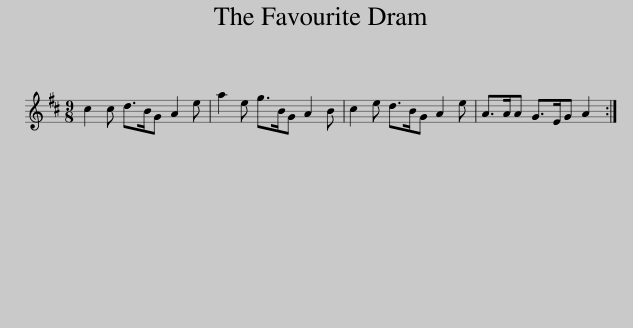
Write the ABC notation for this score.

X:1
L:1/8
M:9/8
I:linebreak $
K:D
V:1 treble
V:1
 c2 c d>BG A2 e | a2 e g>BG A2 B | c2 e d>BG A2 e | A>AA G>EG A2 :| %4
